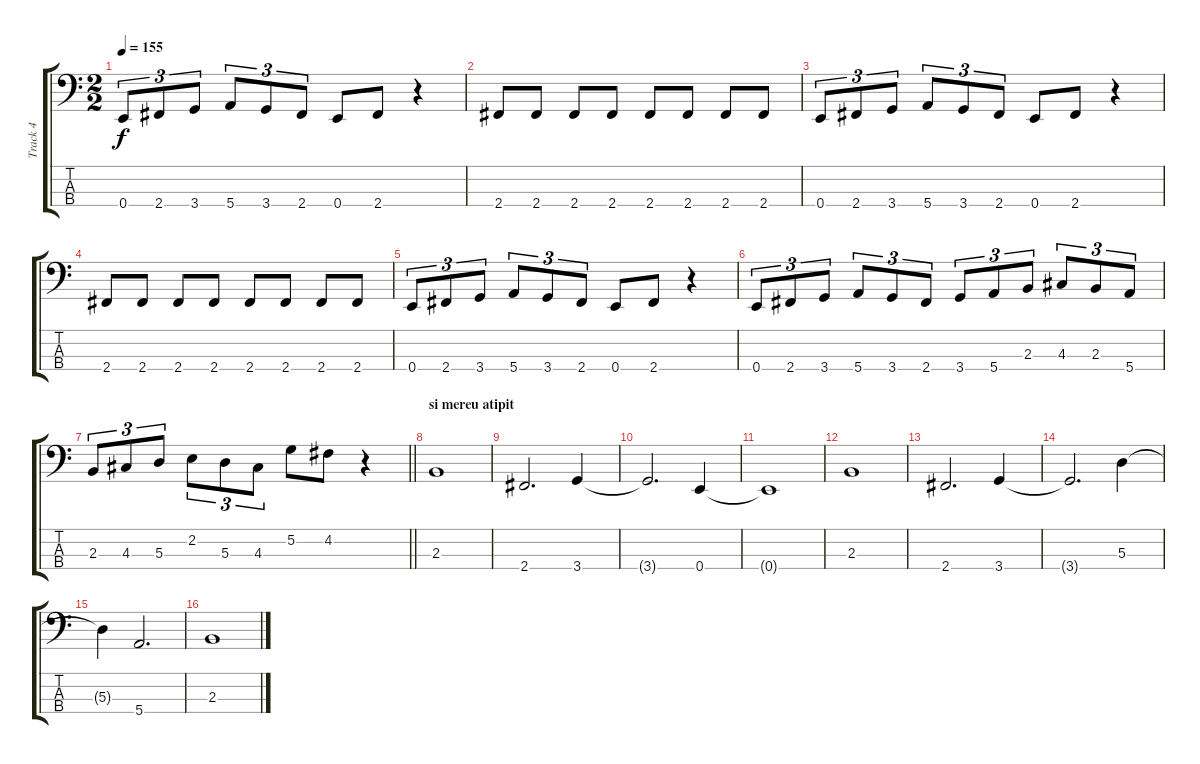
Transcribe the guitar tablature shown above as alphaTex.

\track ("Track 4" "Track 4") {instrument electricbasspick}
\staff {score tabs}
\tuning (G2 D2 A1 E1) {hide}
\ts (2 2)
\tempo 155
\clef f4
\ks c
0.4.8{tu (3 2) dy f} 2.4.8{tu (3 2)} 3.4.8{tu (3 2)} 5.4.8{tu (3 2)} 3.4.8{tu (3 2)} 2.4.8{tu (3 2)} 0.4.8 2.4.8 r.4 |
2.4.8 2.4.8 2.4.8 2.4.8 2.4.8 2.4.8 2.4.8 2.4.8 |
0.4.8{tu (3 2)} 2.4.8{tu (3 2)} 3.4.8{tu (3 2)} 5.4.8{tu (3 2)} 3.4.8{tu (3 2)} 2.4.8{tu (3 2)} 0.4.8 2.4.8 r.4 |
2.4.8 2.4.8 2.4.8 2.4.8 2.4.8 2.4.8 2.4.8 2.4.8 |
0.4.8{tu (3 2)} 2.4.8{tu (3 2)} 3.4.8{tu (3 2)} 5.4.8{tu (3 2)} 3.4.8{tu (3 2)} 2.4.8{tu (3 2)} 0.4.8 2.4.8 r.4 |
0.4.8{tu (3 2)} 2.4.8{tu (3 2)} 3.4.8{tu (3 2)} 5.4.8{tu (3 2)} 3.4.8{tu (3 2)} 2.4.8{tu (3 2)} 3.4.8{tu (3 2)} 5.4.8{tu (3 2)} 2.3.8{tu (3 2)} 4.3.8{tu (3 2)} 2.3.8{tu (3 2)} 5.4.8{tu (3 2)} |
\barLineRight lightlight
2.3.8{tu (3 2)} 4.3.8{tu (3 2)} 5.3.8{tu (3 2)} 2.2.8{tu (3 2)} 5.3.8{tu (3 2)} 4.3.8{tu (3 2)} 5.2.8 4.2.8 r.4 |
\section ("" "si mereu atipit")
2.3.1 |
2.4.2{d} 3.4.4 |
3.4{t}.2{d} 0.4.4 |
0.4{t}.1 |
2.3.1 |
2.4.2{d} 3.4.4 |
3.4{t}.2{d} 5.3.4 |
5.3{t}.4 5.4.2{d} |
2.3.1
